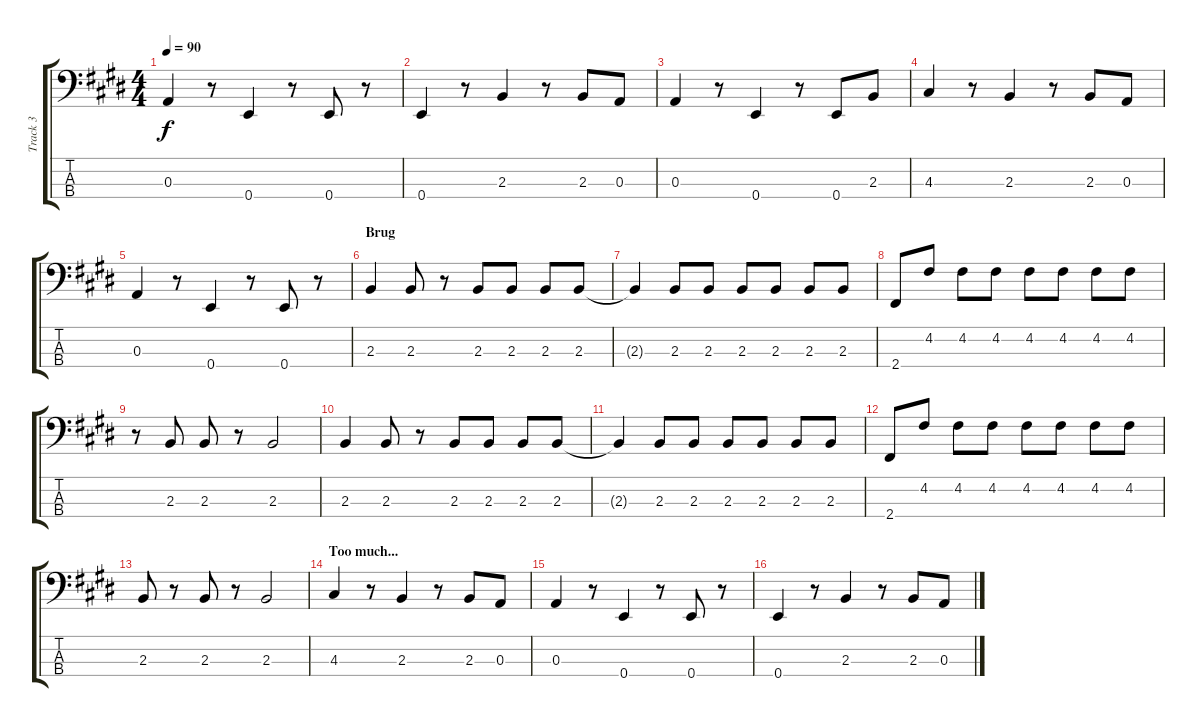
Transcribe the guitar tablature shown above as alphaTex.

\track ("Track 3" "Track 3") {instrument electricbassfinger}
\staff {score tabs}
\tuning (G2 D2 A1 E1) {hide}
\ts (4 4)
\tempo 90
\clef f4
\ks e
0.3.4{dy f} r.8 0.4.4 r.8 0.4.8 r.8 |
0.4.4 r.8 2.3.4 r.8 2.3.8 0.3.8 |
0.3.4 r.8 0.4.4 r.8 0.4.8 2.3.8 |
4.3.4 r.8 2.3.4 r.8 2.3.8 0.3.8 |
0.3.4 r.8 0.4.4 r.8 0.4.8 r.8 |
\section ("" "Brug")
2.3.4 2.3.8 r.8 2.3.8 2.3.8 2.3.8 2.3.8 |
2.3{t}.4 2.3.8 2.3.8 2.3.8 2.3.8 2.3.8 2.3.8 |
2.4.8 4.2.8 4.2.8 4.2.8 4.2.8 4.2.8 4.2.8 4.2.8 |
r.8 2.3.8 2.3.8 r.8 2.3.2 |
2.3.4 2.3.8 r.8 2.3.8 2.3.8 2.3.8 2.3.8 |
2.3{t}.4 2.3.8 2.3.8 2.3.8 2.3.8 2.3.8 2.3.8 |
2.4.8 4.2.8 4.2.8 4.2.8 4.2.8 4.2.8 4.2.8 4.2.8 |
2.3.8 r.8 2.3.8 r.8 2.3.2 |
\section ("" "Too much...")
4.3.4 r.8 2.3.4 r.8 2.3.8 0.3.8 |
0.3.4 r.8 0.4.4 r.8 0.4.8 r.8 |
0.4.4 r.8 2.3.4 r.8 2.3.8 0.3.8
